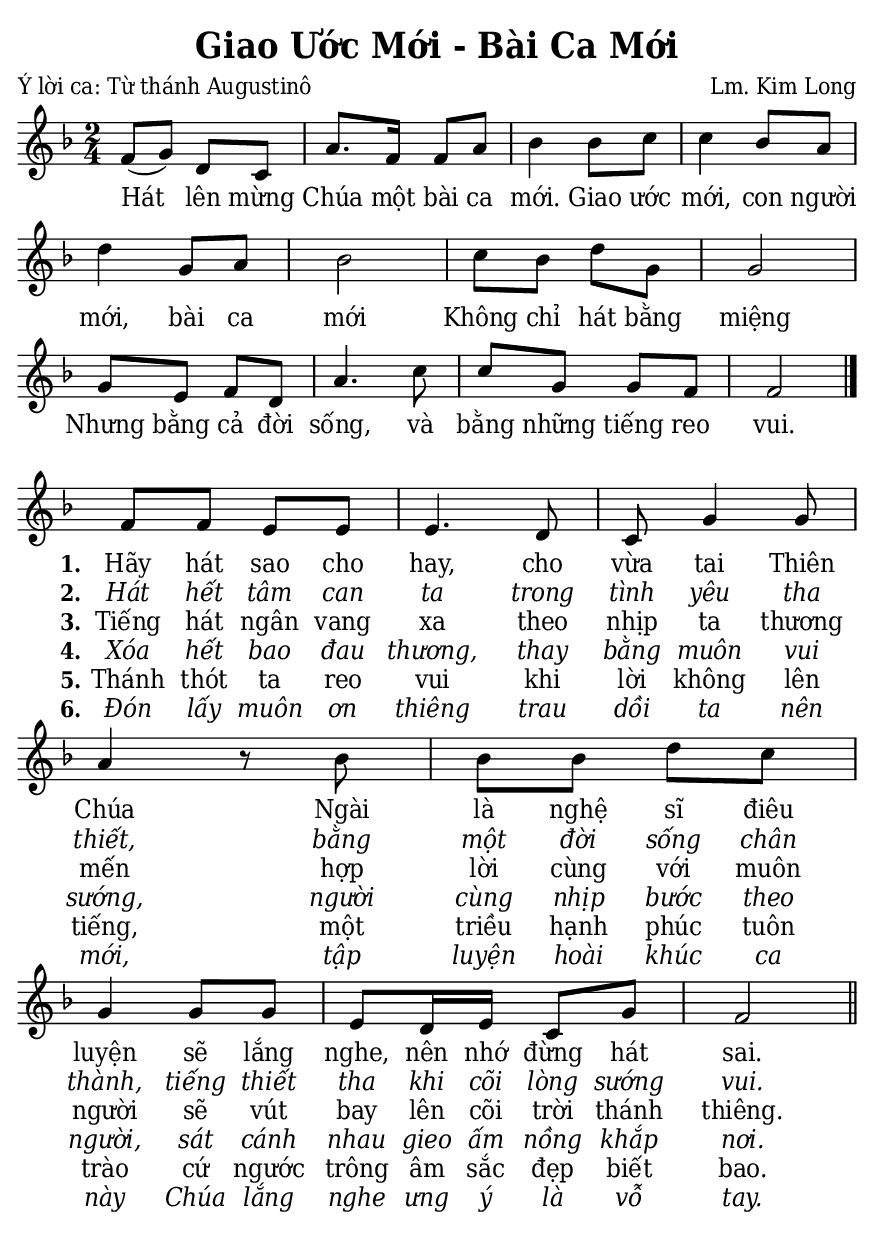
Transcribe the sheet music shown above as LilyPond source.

% Cài đặt chung
\version "2.24.3"
\include "english.ly"

\header {
  title = "Giao Ước Mới - Bài Ca Mới"
  poet = "Ý lời ca: Từ thánh Augustinô"
  composer = "Lm. Kim Long"
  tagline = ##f
}

% Nhạc
nhacPhanMot = \relative c' {
  \key f \major
  \time 2/4
  f8 (g) d c |
  a'8. f16 f8 a |
  bf4 bf8 c |
  c4 bf8 a |
  d4 g,8 a |
  bf2 |
  c8 bf d g, |
  g2 |
  g8 e f d |
  a'4. c8 |
  c g g f |
  f2 \bar "|."
}

nhacPhanHai = \relative c' {
  \key f \major
  \time 2/4
  f8 f e e |
  e4. d8 |
  c g'4 g8 |
  a4 r8 bf |
  bf bf d c |
  g4 g8 g |
  e8 d16 e c8 g' |
  f2 \bar "||"
}

% Lời
loiPhanMot = \lyricmode {
  Hát lên mừng Chúa một bài ca mới.
  Giao ước mới, con người mới, bài ca mới
  Không chỉ hát bằng miệng
  Nhưng bằng cả đời sống, và bằng những tiếng reo vui.
}

loiPhanHai = \lyricmode {
  <<
    {
      \set stanza = "1."
      Hãy hát sao cho hay, cho vừa tai Thiên Chúa
      Ngài là nghệ sĩ điêu luyện sẽ lắng nghe,
      nên nhớ đừng hát sai.
    }
    \new Lyrics {
	    \set associatedVoice = "beSop"
	    \set stanza = "2."
      \override Lyrics.LyricText.font-shape = #'italic
      Hát hết tâm can ta trong tình yêu tha thiết,
      bằng một đời sống chân thành,
      tiếng thiết tha khi cõi lòng sướng vui.
    }
    \new Lyrics {
	    \set associatedVoice = "beSop"
	    \set stanza = "3."
      Tiếng hát ngân vang xa theo nhịp ta thương mến
      hợp lời cùng với muôn người
      sẽ vút bay lên cõi trời thánh thiêng.
    }
    \new Lyrics {
	    \set associatedVoice = "beSop"
	    \set stanza = "4."
      \override Lyrics.LyricText.font-shape = #'italic
      Xóa hết bao đau thương, thay bằng muôn vui sướng,
      người cùng nhịp bước theo người,
      sát cánh nhau gieo ấm nồng khắp nơi.
    }
    \new Lyrics {
	    \set associatedVoice = "beSop"
	    \set stanza = "5."
      Thánh thót ta reo vui khi lời không lên tiếng,
      một triều hạnh phúc tuôn trào
      cứ ngước trông âm sắc đẹp biết bao.
    }
    \new Lyrics {
	    \set associatedVoice = "beSop"
	    \set stanza = "6."
      \override Lyrics.LyricText.font-shape = #'italic
      Đón lấy muôn ơn thiêng trau dồi ta nên mới,
      tập luyện hoài khúc ca này
      Chúa lắng nghe ưng ý là vỗ tay.
    }
  >>
}

% Dàn trang
\paper {
  #(set-paper-size "a5")
  top-margin = 3\mm
  bottom-margin = 3\mm
  left-margin = 3\mm
  right-margin = 3\mm
  indent = #0
  #(define fonts
	 (make-pango-font-tree "Deja Vu Serif Condensed"
	 		       "Deja Vu Serif Condensed"
			       "Deja Vu Serif Condensed"
			       (/ 20 20)))
  print-page-number = ##f
  page-count = 1
}

\score {
  <<
    \new Staff <<
        \clef treble
        \new Voice = beSop {
          \nhacPhanMot
        }
      \new Lyrics \lyricsto beSop \loiPhanMot
    >>
  >>
  \layout {
    \override Lyrics.LyricSpace.minimum-distance = #0.7
    \override Score.BarNumber.break-visibility = ##(#f #f #f)
    \override Score.SpacingSpanner.uniform-stretching = ##t
    ragged-last = ##f
  }
}

\score {
  <<
    \new Staff <<
        \clef treble
        \new Voice = beSop {
          \nhacPhanHai
        }
      \new Lyrics \lyricsto beSop \loiPhanHai
    >>
  >>
  \layout {
    \override Staff.TimeSignature.transparent = ##t
    \override Lyrics.LyricSpace.minimum-distance = #1.5
    \override Score.BarNumber.break-visibility = ##(#f #f #f)
    \override Score.SpacingSpanner.uniform-stretching = ##t
    ragged-last = ##f
  }
}
